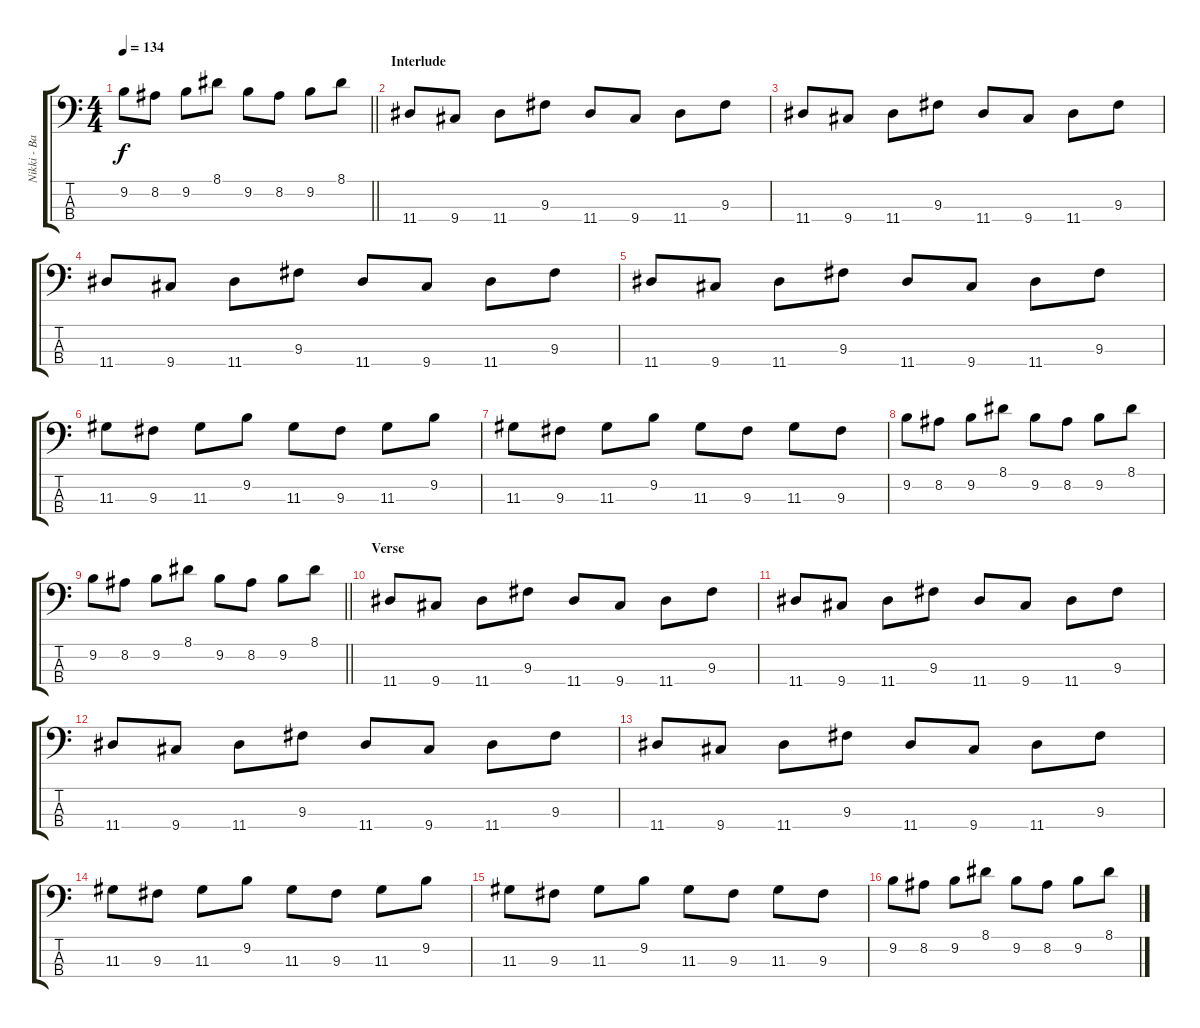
\track ("Nikki - Bass" "Nikki - Ba") {instrument electricbassfinger}
\staff {score tabs}
\tuning (G2 D2 A1 E1) {hide}
\ts (4 4)
\tempo 134
\clef f4
\barLineRight lightlight
\ks c
9.2.8{dy f} 8.2.8 9.2.8 8.1.8 9.2.8 8.2.8 9.2.8 8.1.8 |
\section ("" "Interlude")
11.4.8 9.4.8 11.4.8 9.3.8 11.4.8 9.4.8 11.4.8 9.3.8 |
11.4.8 9.4.8 11.4.8 9.3.8 11.4.8 9.4.8 11.4.8 9.3.8 |
11.4.8 9.4.8 11.4.8 9.3.8 11.4.8 9.4.8 11.4.8 9.3.8 |
11.4.8 9.4.8 11.4.8 9.3.8 11.4.8 9.4.8 11.4.8 9.3.8 |
11.3.8 9.3.8 11.3.8 9.2.8 11.3.8 9.3.8 11.3.8 9.2.8 |
11.3.8 9.3.8 11.3.8 9.2.8 11.3.8 9.3.8 11.3.8 9.3.8 |
9.2.8 8.2.8 9.2.8 8.1.8 9.2.8 8.2.8 9.2.8 8.1.8 |
\barLineRight lightlight
9.2.8 8.2.8 9.2.8 8.1.8 9.2.8 8.2.8 9.2.8 8.1.8 |
\section ("" "Verse")
11.4.8 9.4.8 11.4.8 9.3.8 11.4.8 9.4.8 11.4.8 9.3.8 |
11.4.8 9.4.8 11.4.8 9.3.8 11.4.8 9.4.8 11.4.8 9.3.8 |
11.4.8 9.4.8 11.4.8 9.3.8 11.4.8 9.4.8 11.4.8 9.3.8 |
11.4.8 9.4.8 11.4.8 9.3.8 11.4.8 9.4.8 11.4.8 9.3.8 |
11.3.8 9.3.8 11.3.8 9.2.8 11.3.8 9.3.8 11.3.8 9.2.8 |
11.3.8 9.3.8 11.3.8 9.2.8 11.3.8 9.3.8 11.3.8 9.3.8 |
9.2.8 8.2.8 9.2.8 8.1.8 9.2.8 8.2.8 9.2.8 8.1.8
